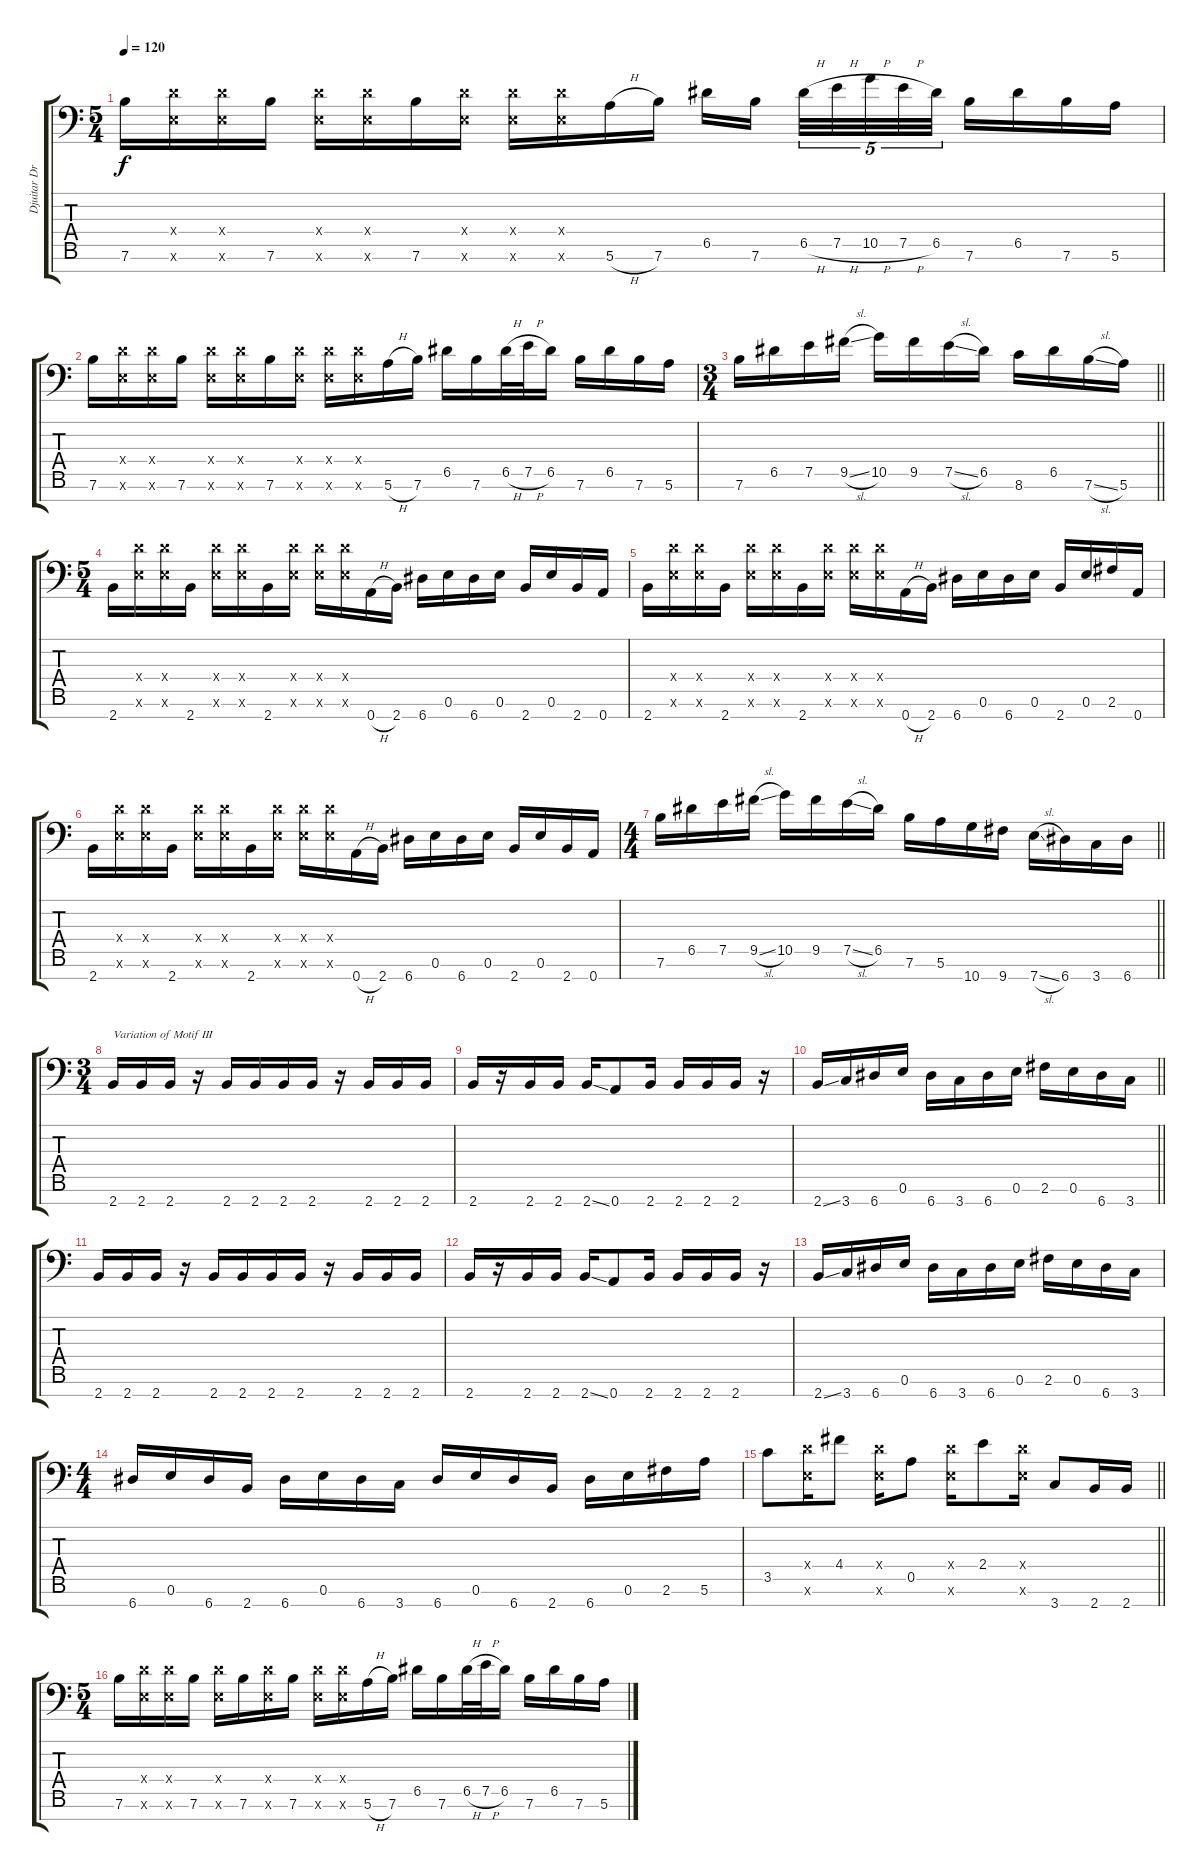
\track ("Djuitar Dropped A" "Djuitar Dr") {instrument distortionguitar}
\staff {score tabs}
\tuning (E4 B3 G3 D3 A2 E2 A1) {hide}
\ts (5 4)
\tempo 120
\clef f4
\ks c
7.6.16{dy f} (0.4{x} 0.6{x}).16 (0.4{x} 0.6{x}).16 7.6.16 (0.4{x} 0.6{x}).16 (0.4{x} 0.6{x}).16 7.6.16 (0.4{x} 0.6{x}).16 (0.4{x} 0.6{x}).16 (0.4{x} 0.6{x}).16 5.6{h}.16 7.6.16 6.5.16 7.6.16{beam splitsecondary} 6.5{h}.32{tu (5 4)} 7.5{h}.32{tu (5 4)} 10.5{h}.32{tu (5 4)} 7.5{h}.32{tu (5 4)} 6.5.32{tu (5 4)} 7.6.16 6.5.16 7.6.16 5.6.16 |
7.6.16 (0.4{x} 0.6{x}).16 (0.4{x} 0.6{x}).16 7.6.16 (0.4{x} 0.6{x}).16 (0.4{x} 0.6{x}).16 7.6.16 (0.4{x} 0.6{x}).16 (0.4{x} 0.6{x}).16 (0.4{x} 0.6{x}).16 5.6{h}.16 7.6.16 6.5.16 7.6.16 6.5{h}.32 7.5{h}.32 6.5.16 7.6.16 6.5.16 7.6.16 5.6.16 |
\ts (3 4)
\barLineRight lightlight
7.6.16 6.5.16 7.5.16 9.5{sl}.16 10.5.16 9.5.16 7.5{sl}.16 6.5.16 8.6.16 6.5.16 7.6{sl}.16 5.6.16 |
\ts (5 4)
2.7.16 (0.4{x} 0.6{x}).16 (0.4{x} 0.6{x}).16 2.7.16 (0.4{x} 0.6{x}).16 (0.4{x} 0.6{x}).16 2.7.16 (0.4{x} 0.6{x}).16 (0.4{x} 0.6{x}).16 (0.4{x} 0.6{x}).16 0.7{h}.16 2.7.16 6.7.16 0.6.16 6.7.16 0.6.16 2.7.16 0.6.16 2.7.16 0.7.16 |
2.7.16 (0.4{x} 0.6{x}).16 (0.4{x} 0.6{x}).16 2.7.16 (0.4{x} 0.6{x}).16 (0.4{x} 0.6{x}).16 2.7.16 (0.4{x} 0.6{x}).16 (0.4{x} 0.6{x}).16 (0.4{x} 0.6{x}).16 0.7{h}.16 2.7.16 6.7.16 0.6.16 6.7.16 0.6.16 2.7.16 0.6.16 2.6.16 0.7.16 |
2.7.16 (0.4{x} 0.6{x}).16 (0.4{x} 0.6{x}).16 2.7.16 (0.4{x} 0.6{x}).16 (0.4{x} 0.6{x}).16 2.7.16 (0.4{x} 0.6{x}).16 (0.4{x} 0.6{x}).16 (0.4{x} 0.6{x}).16 0.7{h}.16 2.7.16 6.7.16 0.6.16 6.7.16 0.6.16 2.7.16 0.6.16 2.7.16 0.7.16 |
\ts (4 4)
\barLineRight lightlight
7.6.16 6.5.16 7.5.16 9.5{sl}.16 10.5.16 9.5.16 7.5{sl}.16 6.5.16 7.6.16 5.6.16 10.7.16 9.7.16 7.7{sl}.16 6.7.16 3.7.16 6.7.16 |
\ts (3 4)
\section ("" "")
2.7.16{txt "Variation of Motif III"} 2.7.16 2.7.16 r.16 2.7.16 2.7.16 2.7.16 2.7.16 r.16 2.7.16 2.7.16 2.7.16 |
2.7.16 r.16 2.7.16 2.7.16 2.7{ss}.16 0.7.8 2.7.16 2.7.16 2.7.16 2.7.16 r.16 |
\barLineRight lightlight
2.7{ss}.16 3.7.16 6.7.16 0.6.16 6.7.16 3.7.16 6.7.16 0.6.16 2.6.16 0.6.16 6.7.16 3.7.16 |
2.7.16 2.7.16 2.7.16 r.16 2.7.16 2.7.16 2.7.16 2.7.16 r.16 2.7.16 2.7.16 2.7.16 |
2.7.16 r.16 2.7.16 2.7.16 2.7{ss}.16 0.7.8 2.7.16 2.7.16 2.7.16 2.7.16 r.16 |
2.7{ss}.16 3.7.16 6.7.16 0.6.16 6.7.16 3.7.16 6.7.16 0.6.16 2.6.16 0.6.16 6.7.16 3.7.16 |
\ts (4 4)
6.7.16 0.6.16 6.7.16 2.7.16 6.7.16 0.6.16 6.7.16 3.7.16 6.7.16 0.6.16 6.7.16 2.7.16 6.7.16 0.6.16 2.6.16 5.6.16 |
\barLineRight lightlight
3.5.8 (0.4{x} 0.6{x}).16 4.4.8 (0.4{x} 0.6{x}).16 0.5.8 (0.4{x} 0.6{x}).16 2.4.8 (0.4{x} 0.6{x}).16 3.7.8 2.7.16 2.7.16 |
\ts (5 4)
\section ("" "")
7.6.16 (0.4{x} 0.6{x}).16 (0.4{x} 0.6{x}).16 7.6.16 (0.4{x} 0.6{x}).16 7.6.16 (0.4{x} 0.6{x}).16 7.6.16 (0.4{x} 0.6{x}).16 (0.4{x} 0.6{x}).16 5.6{h}.16 7.6.16 6.5.16 7.6.16 6.5{h}.32 7.5{h}.32 6.5.16 7.6.16 6.5.16 7.6.16 5.6.16
